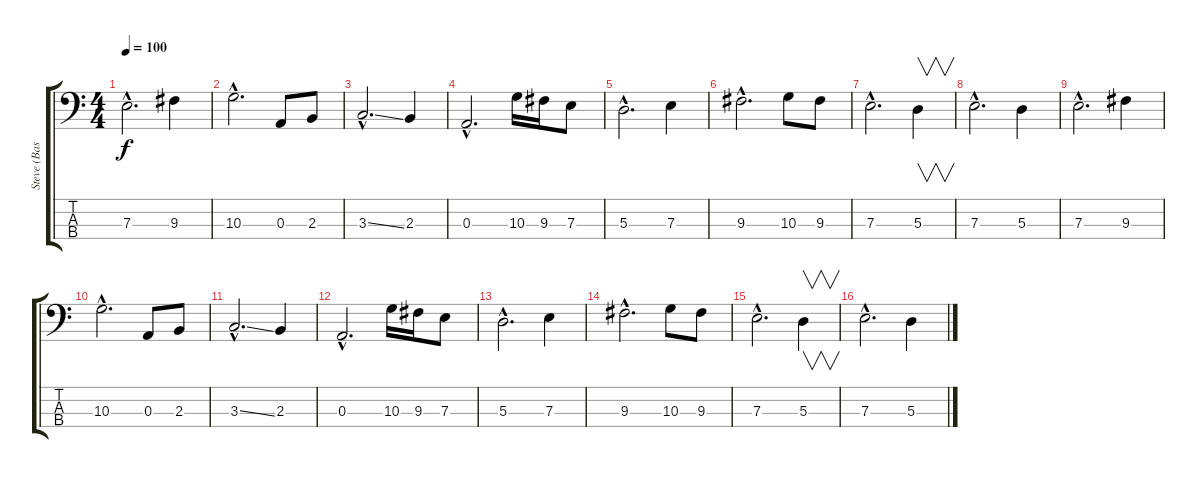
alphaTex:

\track ("Steve (Bass)" "Steve (Bas") {instrument electricbassfinger}
\staff {score tabs}
\tuning (G2 D2 A1 E1) {hide}
\ts (4 4)
\tempo 100
\clef f4
\ks c
7.3{hac}.2{d dy f instrument electricbassfinger} 9.3.4 |
10.3{hac}.2{d} 0.3.8 2.3.8 |
3.3{ss hac}.2{d} 2.3.4 |
0.3{hac}.2{d} 10.3.16 9.3.16 7.3.8 |
5.3{hac}.2{d} 7.3.4 |
9.3{hac}.2{d} 10.3.8 9.3.8 |
7.3{hac}.2{d} 5.3.4{v} |
7.3{hac}.2{d} 5.3.4 |
7.3{hac}.2{d} 9.3.4 |
10.3{hac}.2{d} 0.3.8 2.3.8 |
3.3{ss hac}.2{d} 2.3.4 |
0.3{hac}.2{d} 10.3.16 9.3.16 7.3.8 |
5.3{hac}.2{d} 7.3.4 |
9.3{hac}.2{d} 10.3.8 9.3.8 |
7.3{hac}.2{d} 5.3.4{v} |
7.3{hac}.2{d} 5.3.4
